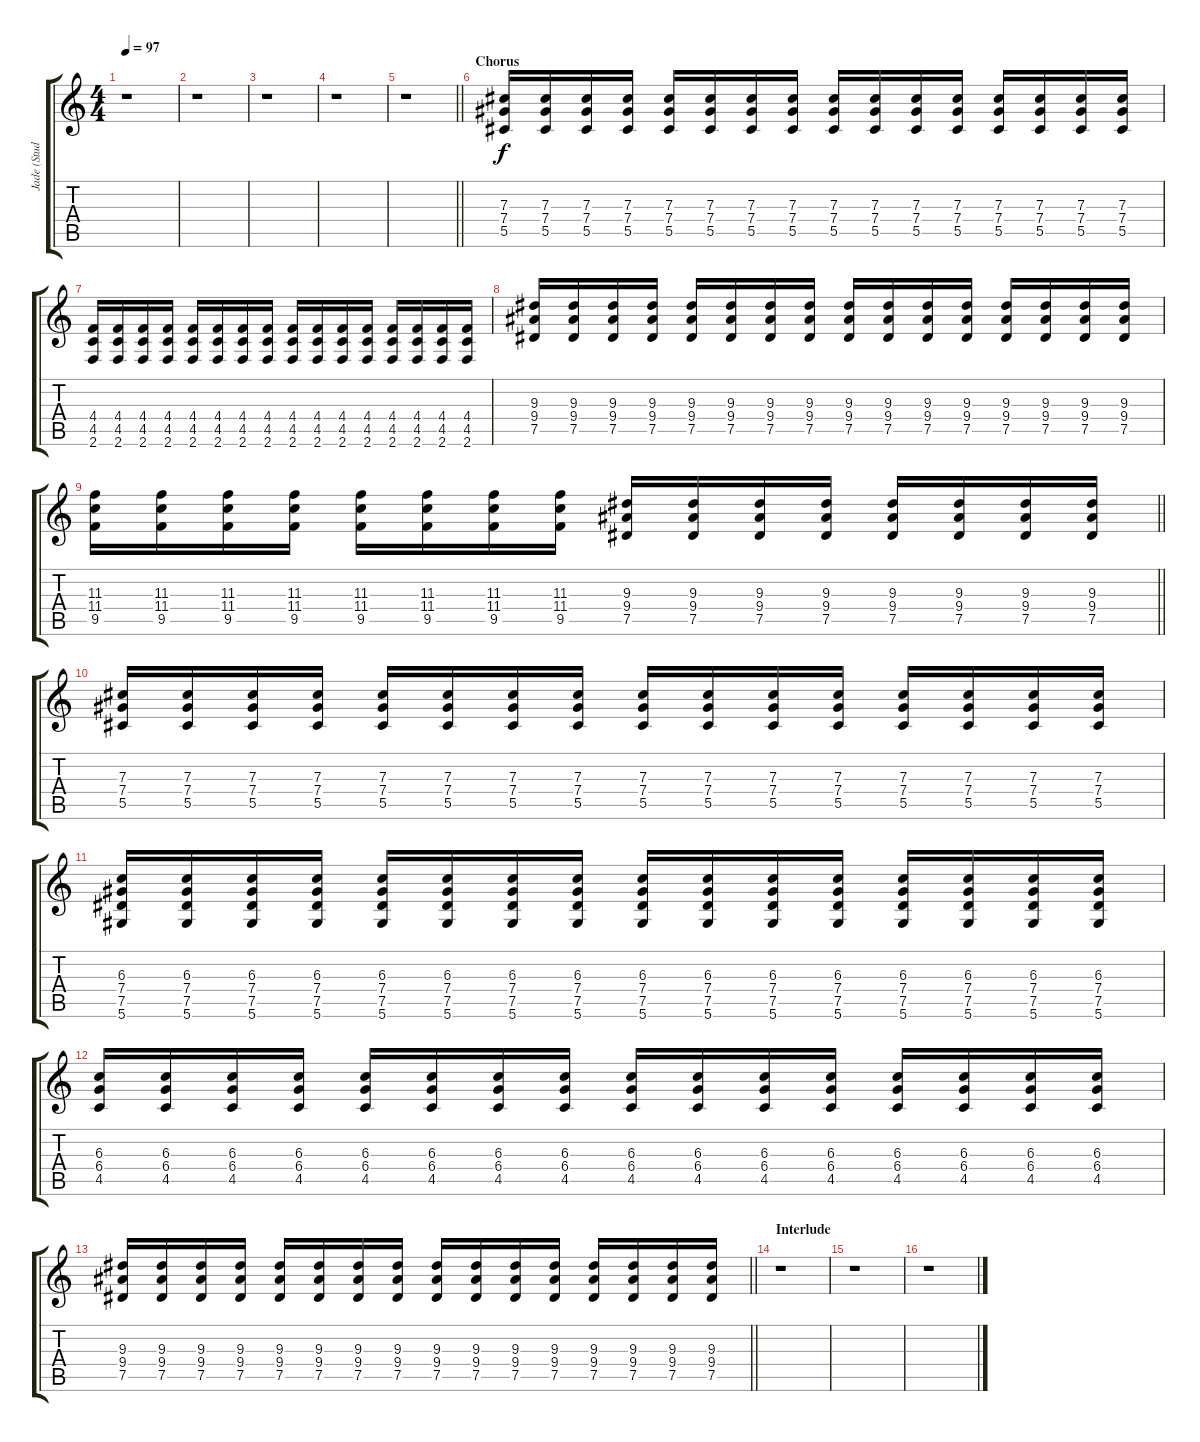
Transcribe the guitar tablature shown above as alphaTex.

\track ("Jade (Studio)" "Jade (Stud") {instrument distortionguitar}
\staff {score tabs}
\tuning (Eb4 Bb3 Gb3 Db3 Ab2 Eb2) {hide}
\ts (4 4)
\tempo 97
\clef g2
\ks c
r.1{dy f} |
r.1 |
r.1 |
r.1 |
\barLineRight lightlight
r.1 |
\section ("" "Chorus")
(7.3 7.4 5.5).16 (7.3 7.4 5.5).16 (7.3 7.4 5.5).16 (7.3 7.4 5.5).16 (7.3 7.4 5.5).16 (7.3 7.4 5.5).16 (7.3 7.4 5.5).16 (7.3 7.4 5.5).16 (7.3 7.4 5.5).16 (7.3 7.4 5.5).16 (7.3 7.4 5.5).16 (7.3 7.4 5.5).16 (7.3 7.4 5.5).16 (7.3 7.4 5.5).16 (7.3 7.4 5.5).16 (7.3 7.4 5.5).16 |
(4.4 4.5 2.6).16 (4.4 4.5 2.6).16 (4.4 4.5 2.6).16 (4.4 4.5 2.6).16 (4.4 4.5 2.6).16 (4.4 4.5 2.6).16 (4.4 4.5 2.6).16 (4.4 4.5 2.6).16 (4.4 4.5 2.6).16 (4.4 4.5 2.6).16 (4.4 4.5 2.6).16 (4.4 4.5 2.6).16 (4.4 4.5 2.6).16 (4.4 4.5 2.6).16 (4.4 4.5 2.6).16 (4.4 4.5 2.6).16 |
(9.3 9.4 7.5).16 (9.3 9.4 7.5).16 (9.3 9.4 7.5).16 (9.3 9.4 7.5).16 (9.3 9.4 7.5).16 (9.3 9.4 7.5).16 (9.3 9.4 7.5).16 (9.3 9.4 7.5).16 (9.3 9.4 7.5).16 (9.3 9.4 7.5).16 (9.3 9.4 7.5).16 (9.3 9.4 7.5).16 (9.3 9.4 7.5).16 (9.3 9.4 7.5).16 (9.3 9.4 7.5).16 (9.3 9.4 7.5).16 |
\barLineRight lightlight
(11.3 11.4 9.5).16 (11.3 11.4 9.5).16 (11.3 11.4 9.5).16 (11.3 11.4 9.5).16 (11.3 11.4 9.5).16 (11.3 11.4 9.5).16 (11.3 11.4 9.5).16 (11.3 11.4 9.5).16 (9.3 9.4 7.5).16 (9.3 9.4 7.5).16 (9.3 9.4 7.5).16 (9.3 9.4 7.5).16 (9.3 9.4 7.5).16 (9.3 9.4 7.5).16 (9.3 9.4 7.5).16 (9.3 9.4 7.5).16 |
(7.3 7.4 5.5).16 (7.3 7.4 5.5).16 (7.3 7.4 5.5).16 (7.3 7.4 5.5).16 (7.3 7.4 5.5).16 (7.3 7.4 5.5).16 (7.3 7.4 5.5).16 (7.3 7.4 5.5).16 (7.3 7.4 5.5).16 (7.3 7.4 5.5).16 (7.3 7.4 5.5).16 (7.3 7.4 5.5).16 (7.3 7.4 5.5).16 (7.3 7.4 5.5).16 (7.3 7.4 5.5).16 (7.3 7.4 5.5).16 |
(6.3 7.4 7.5 5.6).16 (6.3 7.4 7.5 5.6).16 (6.3 7.4 7.5 5.6).16 (6.3 7.4 7.5 5.6).16 (6.3 7.4 7.5 5.6).16 (6.3 7.4 7.5 5.6).16 (6.3 7.4 7.5 5.6).16 (6.3 7.4 7.5 5.6).16 (6.3 7.4 7.5 5.6).16 (6.3 7.4 7.5 5.6).16 (6.3 7.4 7.5 5.6).16 (6.3 7.4 7.5 5.6).16 (6.3 7.4 7.5 5.6).16 (6.3 7.4 7.5 5.6).16 (6.3 7.4 7.5 5.6).16 (6.3 7.4 7.5 5.6).16 |
(6.3 6.4 4.5).16 (6.3 6.4 4.5).16 (6.3 6.4 4.5).16 (6.3 6.4 4.5).16 (6.3 6.4 4.5).16 (6.3 6.4 4.5).16 (6.3 6.4 4.5).16 (6.3 6.4 4.5).16 (6.3 6.4 4.5).16 (6.3 6.4 4.5).16 (6.3 6.4 4.5).16 (6.3 6.4 4.5).16 (6.3 6.4 4.5).16 (6.3 6.4 4.5).16 (6.3 6.4 4.5).16 (6.3 6.4 4.5).16 |
\barLineRight lightlight
(9.3 9.4 7.5).16 (9.3 9.4 7.5).16 (9.3 9.4 7.5).16 (9.3 9.4 7.5).16 (9.3 9.4 7.5).16 (9.3 9.4 7.5).16 (9.3 9.4 7.5).16 (9.3 9.4 7.5).16 (9.3 9.4 7.5).16 (9.3 9.4 7.5).16 (9.3 9.4 7.5).16 (9.3 9.4 7.5).16 (9.3 9.4 7.5).16 (9.3 9.4 7.5).16 (9.3 9.4 7.5).16 (9.3 9.4 7.5).16 |
\section ("" "Interlude")
r.1 |
r.1 |
r.1
